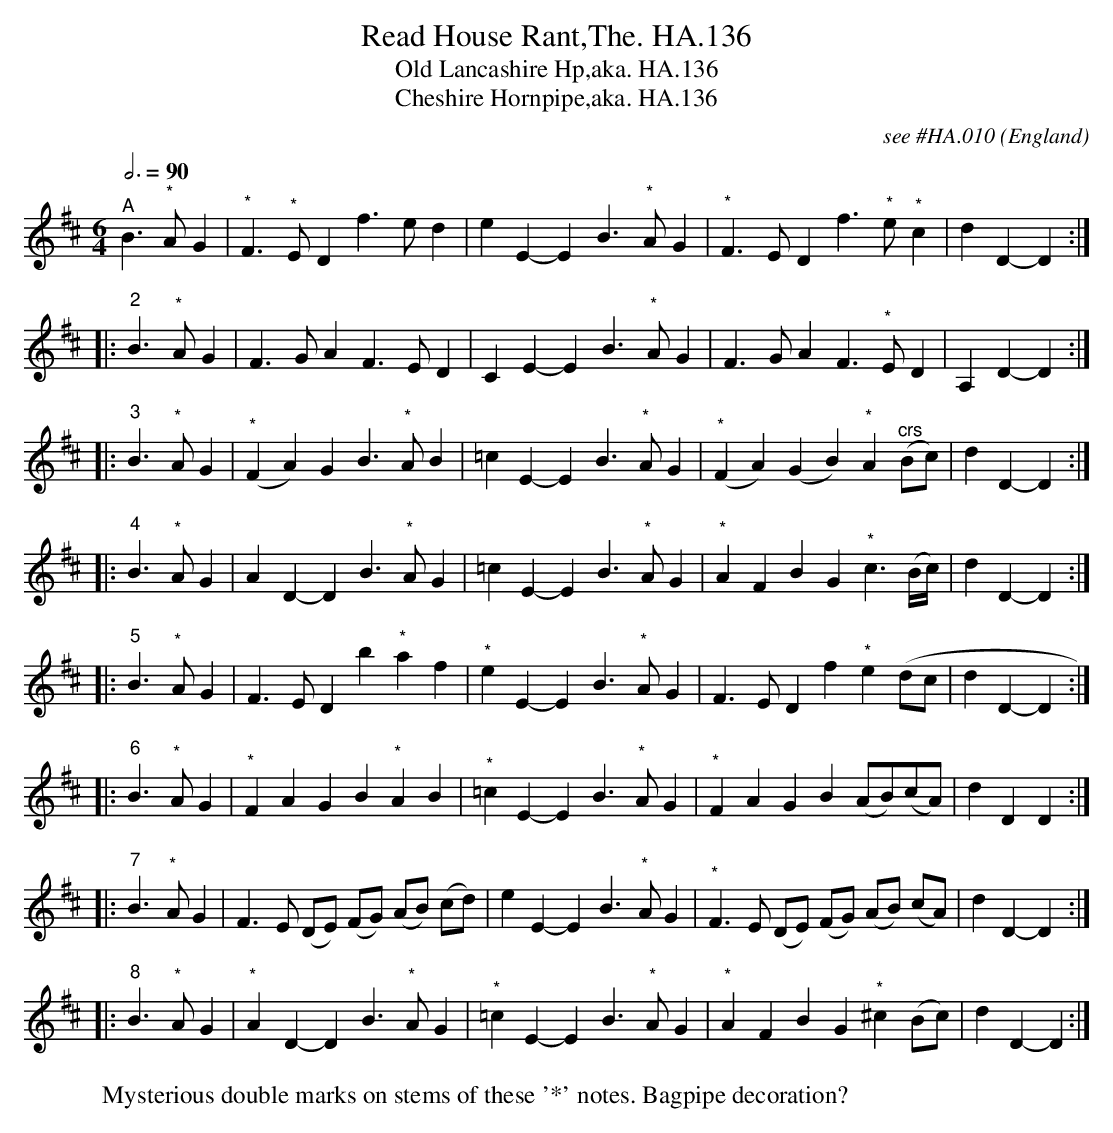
X:1
T:Read House Rant,The. HA.136
T:Old Lancashire Hp,aka. HA.136
T:Cheshire Hornpipe,aka. HA.136
C:see #HA.010
L:1/4
M:6/4
O:England
Q:3/4=90
K:D
"^A"B>"^*"AG|"^*"F>"^*"ED f>ed|eE-E B>"^*"AG|\
"^*"F>ED f>"^*"e"^*"c|dD-D:|!
|:"^2"B>"^*"AG|F>GA F>ED|CE-E B>"^*"AG|\
F>GA F>"^*"ED|A,D-D:|!
|:"^3"B>"^*"AG|("^*"FA)G B>"^*"AB|=cE-E B>"^*"AG|\
("^*"FA)(GB)"^*"A"^crs"(B/c/)|dD-D:|!
|:"^4"B>"^*"AG|AD-D B>"^*"AG|=cE-E B>"^*"AG|\
"^*"AFB G"^*"c3/2(B/4c/4)|dD-D:|!
|:"^5"B>"^*"AG|F>ED b"^*"af|"^*"eE-E B>"^*"AG|\
F>ED f"^*"e(d/c/|dD-D:|!
|:"^6"B>"^*"AG|"^*"FAG B"^*"AB|"^*"=cE-E B>"^*"AG|\
"^*"FAG B(A/B/)(c/A/)|dDD:|!
|:"^7"B>"^*"AG|F>E (D/E/) (F/G/) (A/B/) (c/d/)|\
eE-E B>"^*"AG|"^*"F>E (D/E/) (F/G/) (A/B/) (c/A/)|dD-D:|!
|:"^8"B>"^*"AG|"^*"AD-D B>"^*"AG|"^*"=cE-E B>"^*"AG|\
"^*" AFB G"^*"^c(B/c/)|dD-D:|
W:Mysterious double marks on stems of these '*' notes. Bagpipe decoration?
